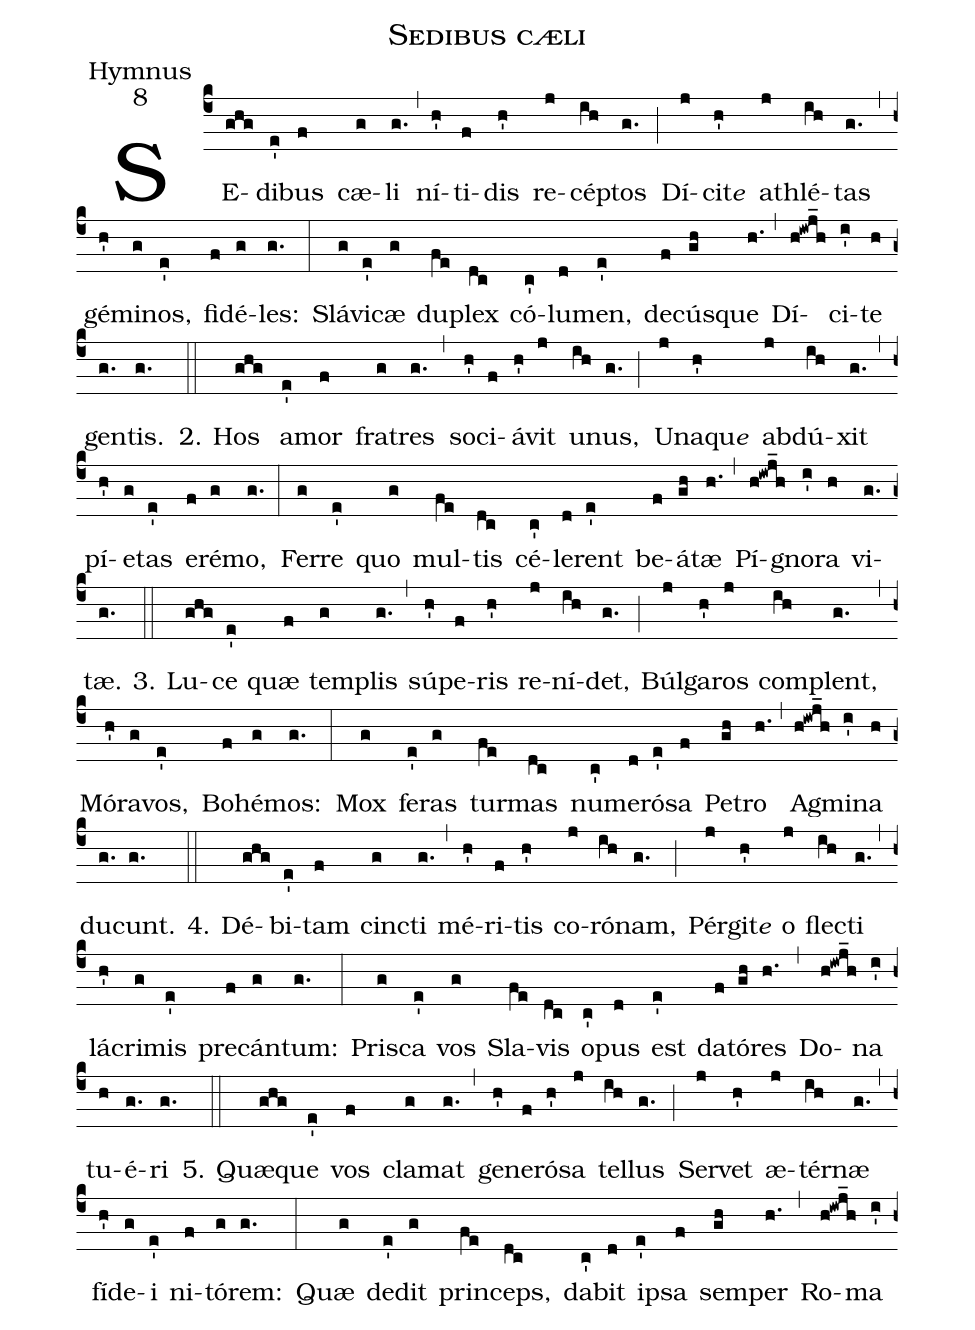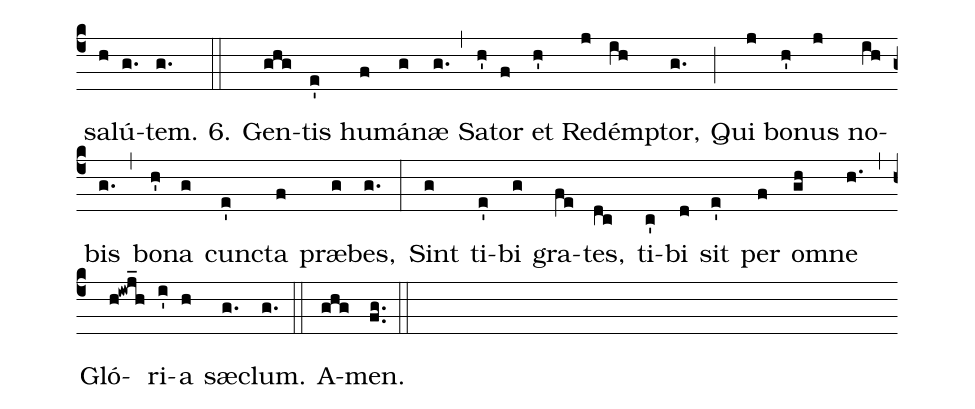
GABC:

name:Sedibus cæli;
office-part:Hymnus;
mode:8;
%%
(c4) SE(ghg)di(e')bus(f) cæ(g)li(g.) (,) ní(h')ti(f)dis(h') re(j)cé(ih)ptos(g.) (;) Dí(j)cit<e>e</e>(h') a(j)thlé(ih)tas(g.) (,) gé(h')mi(g)nos,(e') fi(f)dé(g)les:(g.) (:) Slá(g)vi(e')cæ(g) du(fe)plex(dc) có(c')lu(d)men,(e') de(f)cús(gh)que(h.) (,) Dí(h!iwj_h)ci(i')te(h) gen(g.)tis.(g.) (::)
2. Hos(ghg) a(e')mor(f) fra(g)tres(g.) (,) so(h')ci(f)á(h')vit(j) u(ih)nus,(g.) (;) U(j)naqu<e>e</e>(h') ab(j)dú(ih)xit(g.) (,) pí(h')e(g)tas(e') e(f)ré(g)mo,(g.) (:) Fer(g)re(e') quo(g) mul(fe)tis(dc) cé(c')le(d)rent(e') be(f)á(gh)tæ(h.) (,) Pí(h!iwj_h)gno(i')ra(h) vi(g.)tæ.(g.) (::)
3. Lu(ghg)ce(e') quæ(f) tem(g)plis(g.) (,) sú(h')pe(f)ris(h') re(j)ní(ih)det,(g.) (;) Búl(j)ga(h')ros(j) com(ih)plent,(g.) (,) Mó(h')ra(g)vos,(e') Bo(f)hé(g)mos:(g.) (:) Mox(g) fe(e')ras(g) tur(fe)mas(dc) nu(c')me(d)ró(e')sa(f) Pe(gh)tro(h.) (,) A(h!iwj_h)gmi(i')na(h) du(g.)cunt.(g.) (::)
4. Dé(ghg)bi(e')tam(f) cin(g)cti(g.) (,) mé(h')ri(f)tis(h') co(j)ró(ih)nam,(g.) (;) Pér(j)git<e>e</e>(h') o(j) fle(ih)cti(g.) (,) lá(h')cri(g)mis(e') pre(f)cán(g)tum:(g.) (:) Pri(g)sca(e') vos(g) Sla(fe)vis(dc) o(c')pus(d) est(e') da(f)tó(gh)res(h.) (,) Do(h!iwj_h)na(i') tu(h)é(g.)ri(g.) (::)
5. Quæ(ghg)que(e') vos(f) cla(g)mat(g.) (,) ge(h')ne(f)ró(h')sa(j) tel(ih)lus(g.) (;) Ser(j)vet(h') æ(j)tér(ih)næ(g.) (,) fí(h')de(g)i(e') ni(f)tó(g)rem:(g.) (:) Quæ(g) de(e')dit(g) prin(fe)ceps,(dc) da(c')bit(d) i(e')psa(f) sem(gh)per(h.) (,) Ro(h!iwj_h)ma(i') sa(h)lú(g.)tem.(g.) (::)
6. Gen(ghg)tis(e') hu(f)má(g)næ(g.) (,) Sa(h')tor(f) et(h') Red(j)ém(ih)ptor,(g.) (;) Qui(j) bo(h')nus(j) no(ih)bis(g.) (,) bo(h')na(g) cun(e')cta(f) præ(g)bes,(g.) (:) Sint(g) ti(e')bi(g) gra(fe)tes,(dc) ti(c')bi(d) sit(e') per(f) o(gh)mne(h.) (,) Gló(h!iwj_h)ri(i')a(h) sæ(g.)clum.(g.) (::)
A(ghg)men.(fg..) (::)
